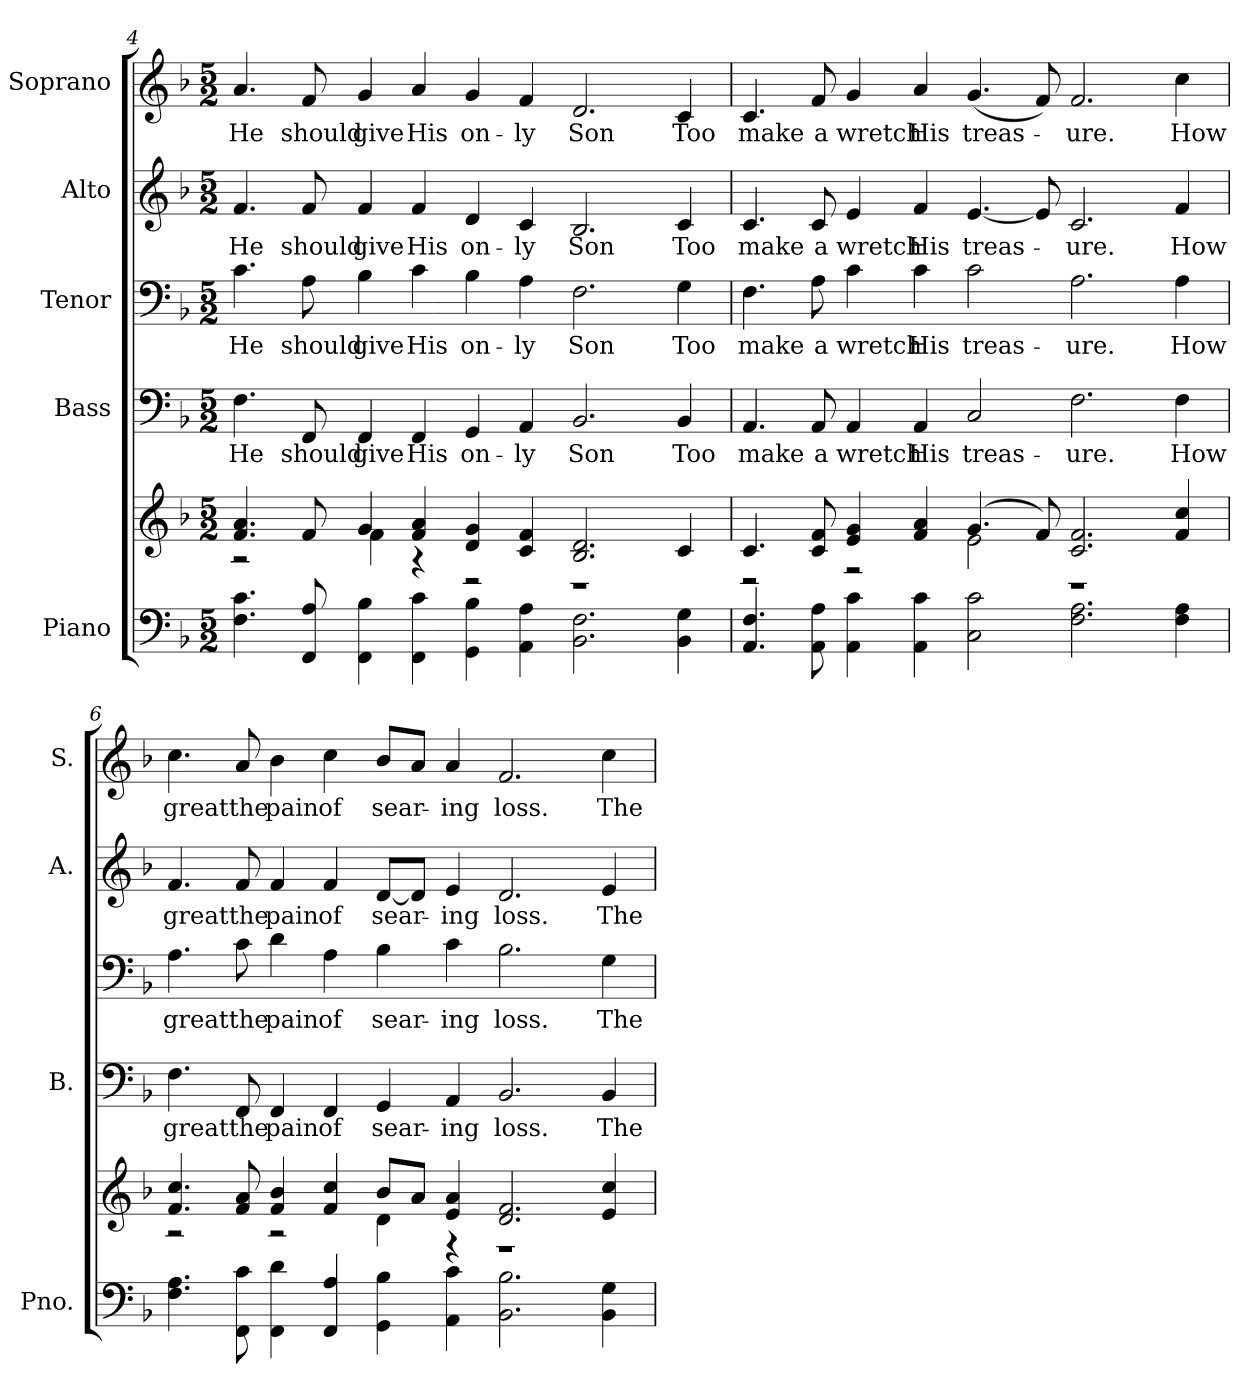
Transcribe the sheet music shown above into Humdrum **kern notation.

**kern	**kern	**kern	**text	**kern	**text	**kern	**text	**kern	**text
*part5	*part5	*part4	*part4	*part3	*part3	*part2	*part2	*part1	*part1
*staff6	*staff5	*staff4	*staff4	*staff3	*staff3	*staff2	*staff2	*staff1	*staff1
*I"Piano	*	*I"Bass	*	*I"Tenor	*	*I"Alto	*	*I"Soprano	*
*I'Pno.	*	*I'B.	*	*	*	*I'A.	*	*I'S.	*
!!LO:PB:g=z
*clefF4	*clefG2	*clefF4	*	*clefF4	*	*clefG2	*	*clefG2	*
*k[b-]	*k[b-]	*k[b-]	*	*k[b-]	*	*k[b-]	*	*k[b-]	*
*F:	*F:	*F:	*	*F:	*	*F:	*	*F:	*
*M5/2	*M5/2	*M5/2	*	*M5/2	*	*M5/2	*	*M5/2	*
=4	=4	=4	=4	=4	=4	=4	=4	=4	=4
*	*^	*	*	*	*	*	*	*	*
!	!	!	!	!LO:LY:b:color=#000000	!	!	!	!	!	!
!	!	!	!	!	!	!LO:LY:b:color=#000000	!	!	!	!
!	!	!	!	!	!	!	!	!LO:LY:b:color=#000000	!	!
!	!	!	!	!	!	!	!	!	!	!LO:LY:b:color=#000000
4.Fi\ 4.ci	4.fi/ 4.ai	2r	4.Fi\	He	4.ci\	He	4.fi/	He	4.ai/	He
!	!	!	!	!LO:LY:b:color=#000000	!	!	!	!	!	!
!	!	!	!	!	!	!LO:LY:b:color=#000000	!	!	!	!
!	!	!	!	!	!	!	!	!LO:LY:b:color=#000000	!	!
!	!	!	!	!	!	!	!	!	!	!LO:LY:b:color=#000000
8FFi/ 8Ai	8fi/	.	8FFi/	should	8Ai\	should	8fi/	should	8fi/	should
!	!	!	!	!LO:LY:b:color=#000000	!	!	!	!	!	!
!	!	!	!	!	!	!LO:LY:b:color=#000000	!	!	!	!
!	!	!	!	!	!	!	!	!LO:LY:b:color=#000000	!	!
!	!	!	!	!	!	!	!	!	!	!LO:LY:b:color=#000000
4FFi\ 4B-i	4gi/	4fi\	4FFi/	give	4B-i\	give	4fi/	give	4gi/	give
!	!	!	!	!LO:LY:b:color=#000000	!	!	!	!	!	!
!	!	!	!	!	!	!LO:LY:b:color=#000000	!	!	!	!
!	!	!	!	!	!	!	!	!LO:LY:b:color=#000000	!	!
!	!	!	!	!	!	!	!	!	!	!LO:LY:b:color=#000000
4FFi\ 4ci	4fi/ 4ai	4r	4FFi/	His	4ci\	His	4fi/	His	4ai/	His
!	!	!	!	!LO:LY:b:color=#000000	!	!	!	!	!	!
!	!	!	!	!	!	!LO:LY:b:color=#000000	!	!	!	!
!	!	!	!	!	!	!	!	!LO:LY:b:color=#000000	!	!
!	!	!	!	!	!	!	!	!	!	!LO:LY:b:color=#000000
4GGi\ 4B-i	4di/ 4gi	2r	4GGi/	on-	4B-i\	on-	4di/	on-	4gi/	on-
!	!	!	!	!LO:LY:b:color=#000000	!	!	!	!	!	!
!	!	!	!	!	!	!LO:LY:b:color=#000000	!	!	!	!
!	!	!	!	!	!	!	!	!LO:LY:b:color=#000000	!	!
!	!	!	!	!	!	!	!	!	!	!LO:LY:b:color=#000000
4AAi\ 4Ai	4ci/ 4fi	.	4AAi/	-ly	4Ai\	-ly	4ci/	-ly	4fi/	-ly
!	!	!	!	!LO:LY:b:color=#000000	!	!	!	!	!	!
!	!	!	!	!	!	!LO:LY:b:color=#000000	!	!	!	!
!	!	!	!	!	!	!	!	!LO:LY:b:color=#000000	!	!
!	!	!	!	!	!	!	!	!	!	!LO:LY:b:color=#000000
2.BB-i\ 2.Fi	2.B-i/ 2.di	1r	2.BB-i/	Son	2.Fi\	Son	2.B-i/	Son	2.di/	Son
!	!	!	!	!LO:LY:b:color=#000000	!	!	!	!	!	!
!	!	!	!	!	!	!LO:LY:b:color=#000000	!	!	!	!
!	!	!	!	!	!	!	!	!LO:LY:b:color=#000000	!	!
!	!	!	!	!	!	!	!	!	!	!LO:LY:b:color=#000000
4BB-i\ 4Gi	4ci/	.	4BB-i/	Too	4Gi\	Too	4ci/	Too	4ci/	Too
!!LO:PB:g=z
=5	=5	=5	=5	=5	=5	=5	=5	=5	=5	=5
!	!	!	!	!LO:LY:b:color=#000000	!	!	!	!	!	!
!	!	!	!	!	!	!LO:LY:b:color=#000000	!	!	!	!
!	!	!	!	!	!	!	!	!LO:LY:b:color=#000000	!	!
!	!	!	!	!	!	!	!	!	!	!LO:LY:b:color=#000000
4.AAi/ 4.Fi	4.ci/	2r	4.AAi/	make	4.Fi\	make	4.ci/	make	4.ci/	make
!	!	!	!	!LO:LY:b:color=#000000	!	!	!	!	!	!
!	!	!	!	!	!	!LO:LY:b:color=#000000	!	!	!	!
!	!	!	!	!	!	!	!	!LO:LY:b:color=#000000	!	!
!	!	!	!	!	!	!	!	!	!	!LO:LY:b:color=#000000
8AAi\ 8Ai	8ci/ 8fi	.	8AAi/	a	8Ai\	a	8ci/	a	8fi/	a
!	!	!	!	!LO:LY:b:color=#000000	!	!	!	!	!	!
!	!	!	!	!	!	!LO:LY:b:color=#000000	!	!	!	!
!	!	!	!	!	!	!	!	!LO:LY:b:color=#000000	!	!
!	!	!	!	!	!	!	!	!	!	!LO:LY:b:color=#000000
4AAi\ 4ci	4ei/ 4gi	2r	4AAi/	wretch	4ci\	wretch	4ei/	wretch	4gi/	wretch
!	!	!	!	!LO:LY:b:color=#000000	!	!	!	!	!	!
!	!	!	!	!	!	!LO:LY:b:color=#000000	!	!	!	!
!	!	!	!	!	!	!	!	!LO:LY:b:color=#000000	!	!
!	!	!	!	!	!	!	!	!	!	!LO:LY:b:color=#000000
4AAi\ 4ci	4fi/ 4ai	.	4AAi/	His	4ci\	His	4fi/	His	4ai/	His
!	!	!	!	!LO:LY:b:color=#000000	!	!	!	!	!	!
!	!	!	!	!	!	!LO:LY:b:color=#000000	!	!	!	!
!	!	!	!	!	!	!	!	!LO:LY:b:color=#000000	!	!
!	!	!	!	!	!	!	!	!	!	!LO:LY:b:color=#000000
2Ci\ 2ci	(4.gi/	2ei\	2Ci/	treas-	2ci\	treas-	[<4.ei/	treas-	(4.gi/	treas-
.	8fi/)	.	.	.	.	.	8ei/]	.	8fi/)	.
!	!	!	!	!LO:LY:b:color=#000000	!	!	!	!	!	!
!	!	!	!	!	!	!LO:LY:b:color=#000000	!	!	!	!
!	!	!	!	!	!	!	!	!LO:LY:b:color=#000000	!	!
!	!	!	!	!	!	!	!	!	!	!LO:LY:b:color=#000000
2.Fi\ 2.Ai	2.ci/ 2.fi	1r	2.Fi\	-ure.	2.Ai\	-ure.	2.ci/	-ure.	2.fi/	-ure.
!	!	!	!	!LO:LY:b:color=#000000	!	!	!	!	!	!
!	!	!	!	!	!	!LO:LY:b:color=#000000	!	!	!	!
!	!	!	!	!	!	!	!	!LO:LY:b:color=#000000	!	!
!	!	!	!	!	!	!	!	!	!	!LO:LY:b:color=#000000
4Fi\ 4Ai	4fi/ 4cci	.	4Fi\	How	4Ai\	How	4fi/	How	4cci\	How
!!LO:PB:g=z
=6	=6	=6	=6	=6	=6	=6	=6	=6	=6	=6
!	!	!	!	!LO:LY:b:color=#000000	!	!	!	!	!	!
!	!	!	!	!	!	!LO:LY:b:color=#000000	!	!	!	!
!	!	!	!	!	!	!	!	!LO:LY:b:color=#000000	!	!
!	!	!	!	!	!	!	!	!	!	!LO:LY:b:color=#000000
4.Fi\ 4.Ai	4.fi/ 4.cci	2r	4.Fi\	great	4.Ai\	great	4.fi/	great	4.cci\	great
!	!	!	!	!LO:LY:b:color=#000000	!	!	!	!	!	!
!	!	!	!	!	!	!LO:LY:b:color=#000000	!	!	!	!
!	!	!	!	!	!	!	!	!LO:LY:b:color=#000000	!	!
!	!	!	!	!	!	!	!	!	!	!LO:LY:b:color=#000000
8FFi\ 8ci	8fi/ 8ai	.	8FFi/	the	8ci\	the	8fi/	the	8ai/	the
!	!	!	!	!LO:LY:b:color=#000000	!	!	!	!	!	!
!	!	!	!	!	!	!LO:LY:b:color=#000000	!	!	!	!
!	!	!	!	!	!	!	!	!LO:LY:b:color=#000000	!	!
!	!	!	!	!	!	!	!	!	!	!LO:LY:b:color=#000000
4FFi\ 4di	4fi/ 4b-i	2r	4FFi/	pain	4di\	pain	4fi/	pain	4b-i\	pain
!	!	!	!	!LO:LY:b:color=#000000	!	!	!	!	!	!
!	!	!	!	!	!	!LO:LY:b:color=#000000	!	!	!	!
!	!	!	!	!	!	!	!	!LO:LY:b:color=#000000	!	!
!	!	!	!	!	!	!	!	!	!	!LO:LY:b:color=#000000
4FFi/ 4Ai	4fi/ 4cci	.	4FFi/	of	4Ai\	of	4fi/	of	4cci\	of
!	!	!	!	!LO:LY:b:color=#000000	!	!	!	!	!	!
!	!	!	!	!	!	!LO:LY:b:color=#000000	!	!	!	!
!	!	!	!	!	!	!	!	!LO:LY:b:color=#000000	!	!
!	!	!	!	!	!	!	!	!	!	!LO:LY:b:color=#000000
4GGi\ 4B-i	8b-i/L	4di\	4GGi/	sear-	4B-i\	sear-	[<8di/L	sear-	8b-i/L	sear-
.	8ai/J	.	.	.	.	.	8di/J]	.	8ai/J	.
!	!	!	!	!LO:LY:b:color=#000000	!	!	!	!	!	!
!	!	!	!	!	!	!LO:LY:b:color=#000000	!	!	!	!
!	!	!	!	!	!	!	!	!LO:LY:b:color=#000000	!	!
!	!	!	!	!	!	!	!	!	!	!LO:LY:b:color=#000000
4AAi\ 4ci	4ei/ 4ai	4r	4AAi/	-ing	4ci\	-ing	4ei/	-ing	4ai/	-ing
!	!	!	!	!LO:LY:b:color=#000000	!	!	!	!	!	!
!	!	!	!	!	!	!LO:LY:b:color=#000000	!	!	!	!
!	!	!	!	!	!	!	!	!LO:LY:b:color=#000000	!	!
!	!	!	!	!	!	!	!	!	!	!LO:LY:b:color=#000000
2.BB-i\ 2.B-i	2.di/ 2.fi	1r	2.BB-i/	loss.	2.B-i\	loss.	2.di/	loss.	2.fi/	loss.
!	!	!	!	!LO:LY:b:color=#000000	!	!	!	!	!	!
!	!	!	!	!	!	!LO:LY:b:color=#000000	!	!	!	!
!	!	!	!	!	!	!	!	!LO:LY:b:color=#000000	!	!
!	!	!	!	!	!	!	!	!	!	!LO:LY:b:color=#000000
4BB-i\ 4Gi	4ei/ 4cci	.	4BB-i/	The	4Gi\	The	4ei/	The	4cci\	The
*	*v	*v	*	*	*	*	*	*	*	*
=	=	=	=	=	=	=	=	=	=
*-	*-	*-	*-	*-	*-	*-	*-	*-	*-
